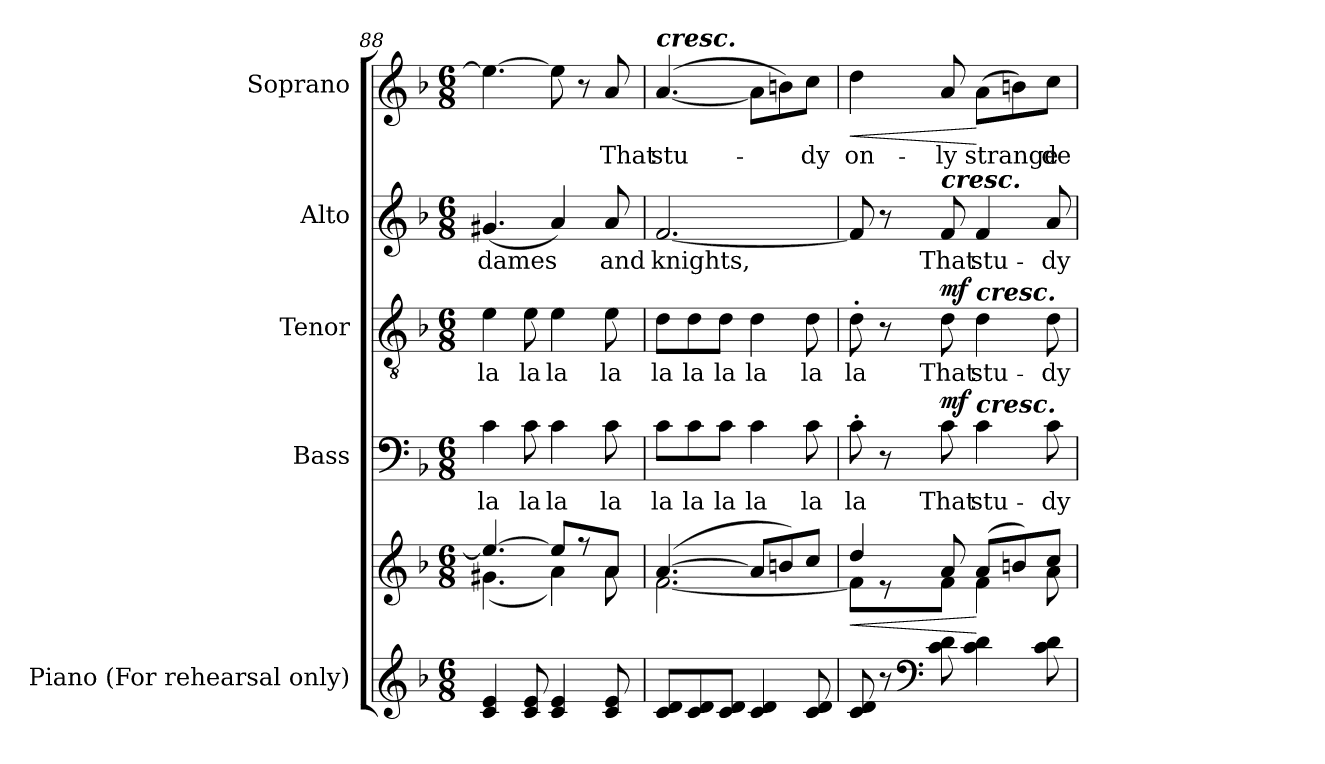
**kern	**kern	**dynam	**kern	**text	**dynam	**kern	**text	**dynam	**kern	**text	**kern	**text	**dynam
*part5	*part5	*part5	*part4	*part4	*part4	*part3	*part3	*part3	*part2	*part2	*part1	*part1	*part1
*staff6	*staff5	*staff5/6	*staff4	*staff4	*staff4	*staff3	*staff3	*staff3	*staff2	*staff2	*staff1	*staff1	*staff1
*I"Piano (For rehearsal only)	*	*	*I"Bass	*	*	*I"Tenor	*	*	*I"Alto	*	*I"Soprano	*	*
*I'Pno.	*	*	*I'B.	*	*	*I'T.	*	*	*I'A.	*	*I'S.	*	*
*clefG2	*clefG2	*	*clefF4	*	*	*clefGv2	*	*	*clefG2	*	*clefG2	*	*
*	*	*	*	*	*	*ITrd7c12	*	*	*	*	*	*	*
*k[b-]	*k[b-]	*	*k[b-]	*	*	*k[b-]	*	*	*k[b-]	*	*k[b-]	*	*
*F:	*F:	*	*F:	*	*	*F:	*	*	*F:	*	*F:	*	*
*M6/8	*M6/8	*	*M6/8	*	*	*M6/8	*	*	*M6/8	*	*M6/8	*	*
=88	=88	=88	=88	=88	=88	=88	=88	=88	=88	=88	=88	=88	=88
*	*^	*	*	*	*	*	*	*	*	*	*	*	*
!	!	!	!	!	!LO:LY:b:color=#000000	!	!	!	!	!	!	!	!	!
!	!	!	!	!	!	!	!	!LO:LY:b:color=#000000	!	!	!	!	!	!
!	!	!	!	!	!	!	!	!	!	!	!LO:LY:b:color=#000000	!	!	!
4ci/ 4ei	4.eei/_>	(4.g#Xi\	.	4ci\	la	.	4Ei\	la	.	(4.g#Xi/	dames	4.eei\_>	.	.
!	!	!	!	!	!LO:LY:b:color=#000000	!	!	!	!	!	!	!	!	!
!	!	!	!	!	!	!	!	!LO:LY:b:color=#000000	!	!	!	!	!	!
8ci/ 8ei	.	.	.	8ci\	la	.	8Ei\	la	.	.	.	.	.	.
!	!	!	!	!	!LO:LY:b:color=#000000	!	!	!	!	!	!	!	!	!
!	!	!	!	!	!	!	!	!LO:LY:b:color=#000000	!	!	!	!	!	!
4ci/ 4ei	8eei/L]	4ai\)	.	4ci\	la	.	4Ei\	la	.	4ai/)	.	8eei\]	.	.
.	8r	.	.	.	.	.	.	.	.	.	.	8r	.	.
!	!	!	!	!	!LO:LY:b:color=#000000	!	!	!	!	!	!	!	!	!
!	!	!	!	!	!	!	!	!LO:LY:b:color=#000000	!	!	!	!	!	!
!	!	!	!	!	!	!	!	!	!	!	!LO:LY:b:color=#000000	!	!	!
!	!	!	!	!	!	!	!	!	!	!	!	!	!LO:LY:b:color=#000000	!
8ci/ 8ei	8ai/J	8ai\	.	8ci\	la	.	8Ei\	la	.	8ai/	and	8ai/	That	.
=89	=89	=89	=89	=89	=89	=89	=89	=89	=89	=89	=89	=89	=89	=89
!	!	!	!	!	!LO:LY:b:color=#000000	!	!	!	!	!	!	!	!	!
!	!	!	!	!	!	!	!	!LO:LY:b:color=#000000	!	!	!	!	!	!
!	!	!	!	!	!	!	!	!	!	!	!LO:LY:b:color=#000000	!	!	!
!	!	!	!	!	!	!	!	!	!	!	!	!LO:TX:a:Bi:t=cresc.	!	!
!	!	!	!	!	!	!	!	!	!	!	!	!	!LO:LY:b:color=#000000	!
8ci/ 8diL	([>4.ai/	[<2.fi\	.	8ci\L	la	.	8Di\L	la	.	[<2.fi/	knights,	([<4.ai/	stu-	.
!	!	!	!	!	!LO:LY:b:color=#000000	!	!	!	!	!	!	!	!	!
!	!	!	!	!	!	!	!	!LO:LY:b:color=#000000	!	!	!	!	!	!
8ci/ 8di	.	.	.	8ci\	la	.	8Di\	la	.	.	.	.	.	.
!	!	!	!	!	!LO:LY:b:color=#000000	!	!	!	!	!	!	!	!	!
!	!	!	!	!	!	!	!	!LO:LY:b:color=#000000	!	!	!	!	!	!
8ci/ 8diJ	.	.	.	8ci\J	la	.	8Di\J	la	.	.	.	.	.	.
!	!	!	!	!	!LO:LY:b:color=#000000	!	!	!	!	!	!	!	!	!
!	!	!	!	!	!	!	!	!LO:LY:b:color=#000000	!	!	!	!	!	!
4ci/ 4di	8ai/L]	.	.	4ci\	la	.	4Di\	la	.	.	.	8ai\L]	.	.
.	8bni/)	.	.	.	.	.	.	.	.	.	.	8bni\)	.	.
!	!	!	!	!	!LO:LY:b:color=#000000	!	!	!	!	!	!	!	!	!
!	!	!	!	!	!	!	!	!LO:LY:b:color=#000000	!	!	!	!	!	!
!	!	!	!	!	!	!	!	!	!	!	!	!	!LO:LY:b:color=#000000	!
8ci/ 8di	8cci/J	.	.	8ci\	la	.	8Di\	la	.	.	.	8cci\J	-dy	.
=90	=90	=90	=90	=90	=90	=90	=90	=90	=90	=90	=90	=90	=90	=90
!	!	!	!LO:HP:b	!	!	!	!	!	!	!	!	!	!	!
!	!	!	!	!	!LO:LY:b:color=#000000	!	!	!	!	!	!	!	!	!
!	!	!	!	!	!	!	!	!LO:LY:b:color=#000000	!	!	!	!	!	!
!	!	!	!	!	!	!	!	!	!	!	!	!	!LO:LY:b:color=#000000	!LO:HP:b
8ci/ 8di	4ddi/	8fi\L]	<	8c'i\	la	.	8D'i\	la	.	8fi/]	.	4ddi\	on-	<
8r	.	8r	.	8r	.	.	8r	.	.	8r	.	.	.	.
*clefF4	*	*	*	*	*	*	*	*	*	*	*	*	*	*
!	!	!	!	!	!LO:LY:b:color=#000000	!	!	!	!	!	!	!	!	!
!	!	!	!	!	!	!	!	!LO:LY:b:color=#000000	!	!	!	!	!	!
!	!	!	!	!	!	!	!	!	!	!	!LO:LY:b:color=#000000	!	!	!
!	!	!	!	!	!	!	!	!	!	!LO:TX:a:Bi:t=cresc.	!	!	!	!
!	!	!	!	!	!	!	!	!	!	!	!	!	!LO:LY:b:color=#000000	!
8ci\ 8di	8ai/	8fi\J	.	8ci\	That	mf	8Di\	That	mf	8fi/	That	8ai/	-ly	.
!	!	!	!	!	!LO:LY:b:color=#000000	!	!	!	!	!	!	!	!	!
!	!	!	!	!	!	!	!	!LO:LY:b:color=#000000	!	!	!	!	!	!
!	!	!	!	!	!	!	!	!	!	!	!LO:LY:b:color=#000000	!	!	!
!	!	!	!	!	!	!	!LO:TX:a:Bi:t=cresc.	!	!	!	!	!	!	!
!	!	!	!	!LO:TX:a:Bi:t=cresc.	!	!	!	!	!	!	!	!	!	!
!	!	!	!	!	!	!	!	!	!	!	!	!	!LO:LY:b:color=#000000	!
4ci\ 4di	(8ai/L	4fi\	[	4ci\	stu-	.	4Di\	stu-	.	4fi/	stu-	(8ai\L	strange	[
.	8bni/)	.	.	.	.	.	.	.	.	.	.	8bni\)	.	.
!	!	!	!	!	!LO:LY:b:color=#000000	!	!	!	!	!	!	!	!	!
!	!	!	!	!	!	!	!	!LO:LY:b:color=#000000	!	!	!	!	!	!
!	!	!	!	!	!	!	!	!	!	!	!LO:LY:b:color=#000000	!	!	!
!	!	!	!	!	!	!	!	!	!	!	!	!	!LO:LY:b:color=#000000	!
8ci\ 8di	8cci/J	8ai\	.	8ci\	-dy	.	8Di\	-dy	.	8ai/	-dy	8cci\J	de-	.
*	*v	*v	*	*	*	*	*	*	*	*	*	*	*	*
=	=	=	=	=	=	=	=	=	=	=	=	=	=
*-	*-	*-	*-	*-	*-	*-	*-	*-	*-	*-	*-	*-	*-
